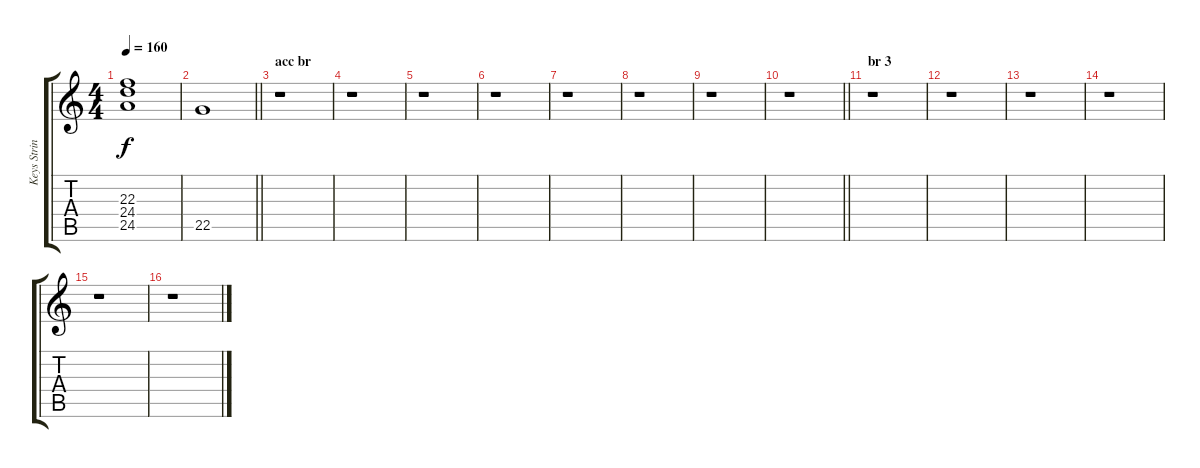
\track ("Keys Strings 2" "Keys Strin") {instrument stringensemble1}
\staff {score tabs}
\tuning (E4 B3 G3 D3 A2 E2) {hide}
\ts (4 4)
\tempo 160
\clef g2
\ks c
(22.3 24.4 24.5).1{dy f} |
\barLineRight lightlight
22.5.1 |
\section ("" "acc br")
r.1 |
r.1 |
r.1 |
r.1 |
r.1 |
r.1 |
r.1 |
\barLineRight lightlight
r.1 |
\section ("" "br 3")
r.1 |
r.1 |
r.1 |
r.1 |
r.1 |
r.1
